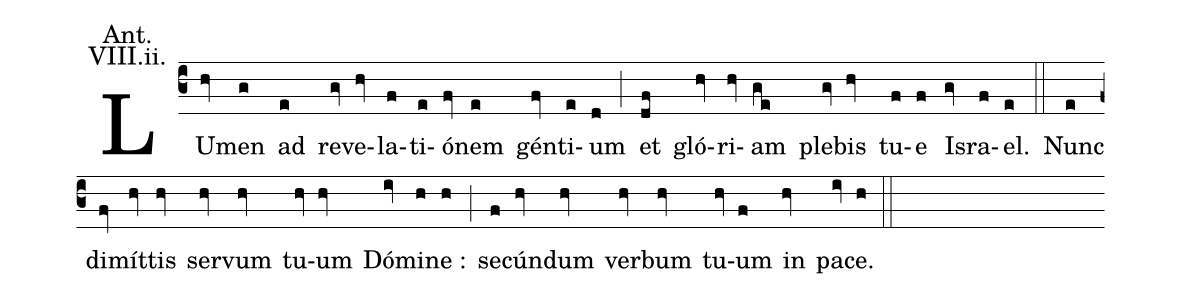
annotation: Ant.;
annotation: VIII.ii.;
%%
(c3)
LU(hv)men(g) ad(e) re(gv)ve(hv)la(f)ti(e)ó(fv)nem(e) gén(fv)ti(e)um(d) (;)
et(df) gló(hv)ri(hv)am(ge) ple(gv)bis(hv) tu(f)e(f) Is(gv)ra(f)el.(e) (::)
Nunc(e) di(fv)mít(hv)tis(hv) ser(hv)vum(hv) tu(hv)um(hv) Dó(iv)mi(h)ne :(h) (;)
se(f)cún(hv)dum(hv) ver(hv)bum(hv) tu(hv)um(f) in(hv) pa(iv)ce.(h) (::)
